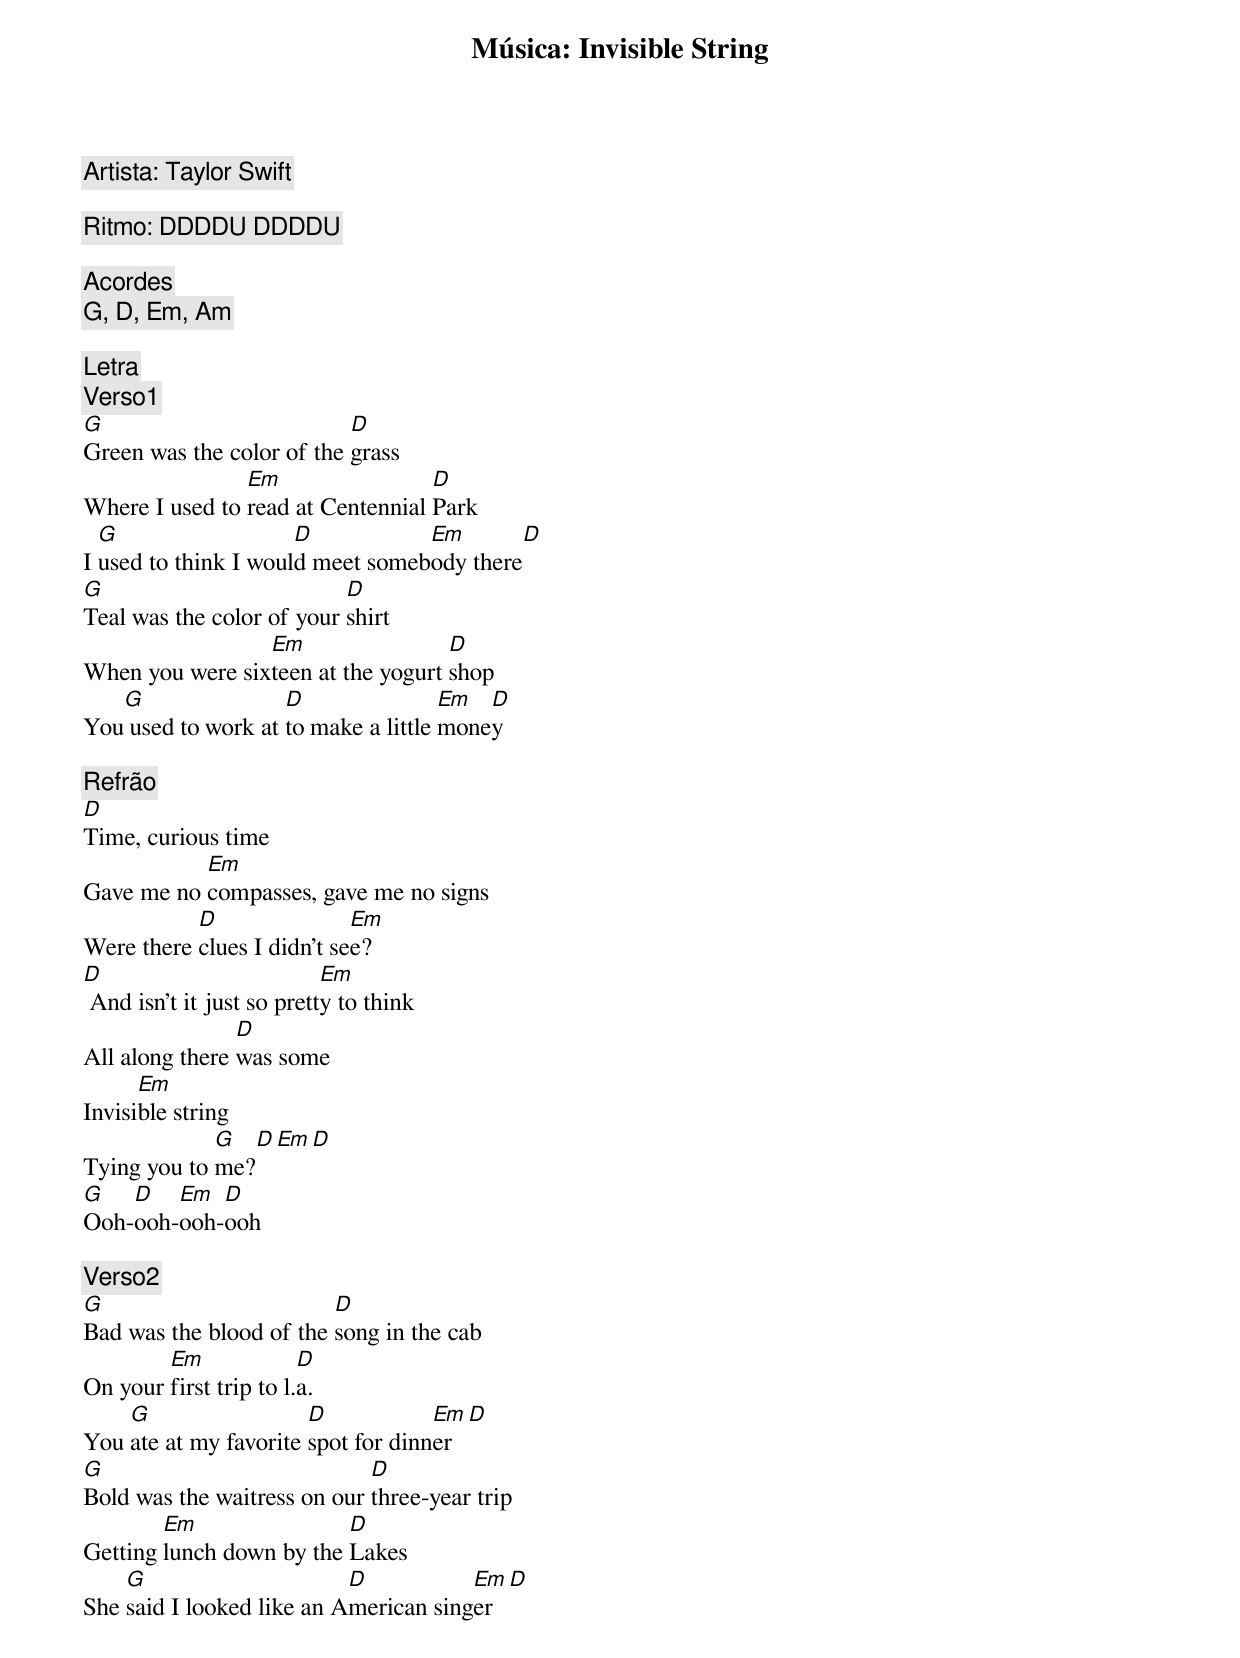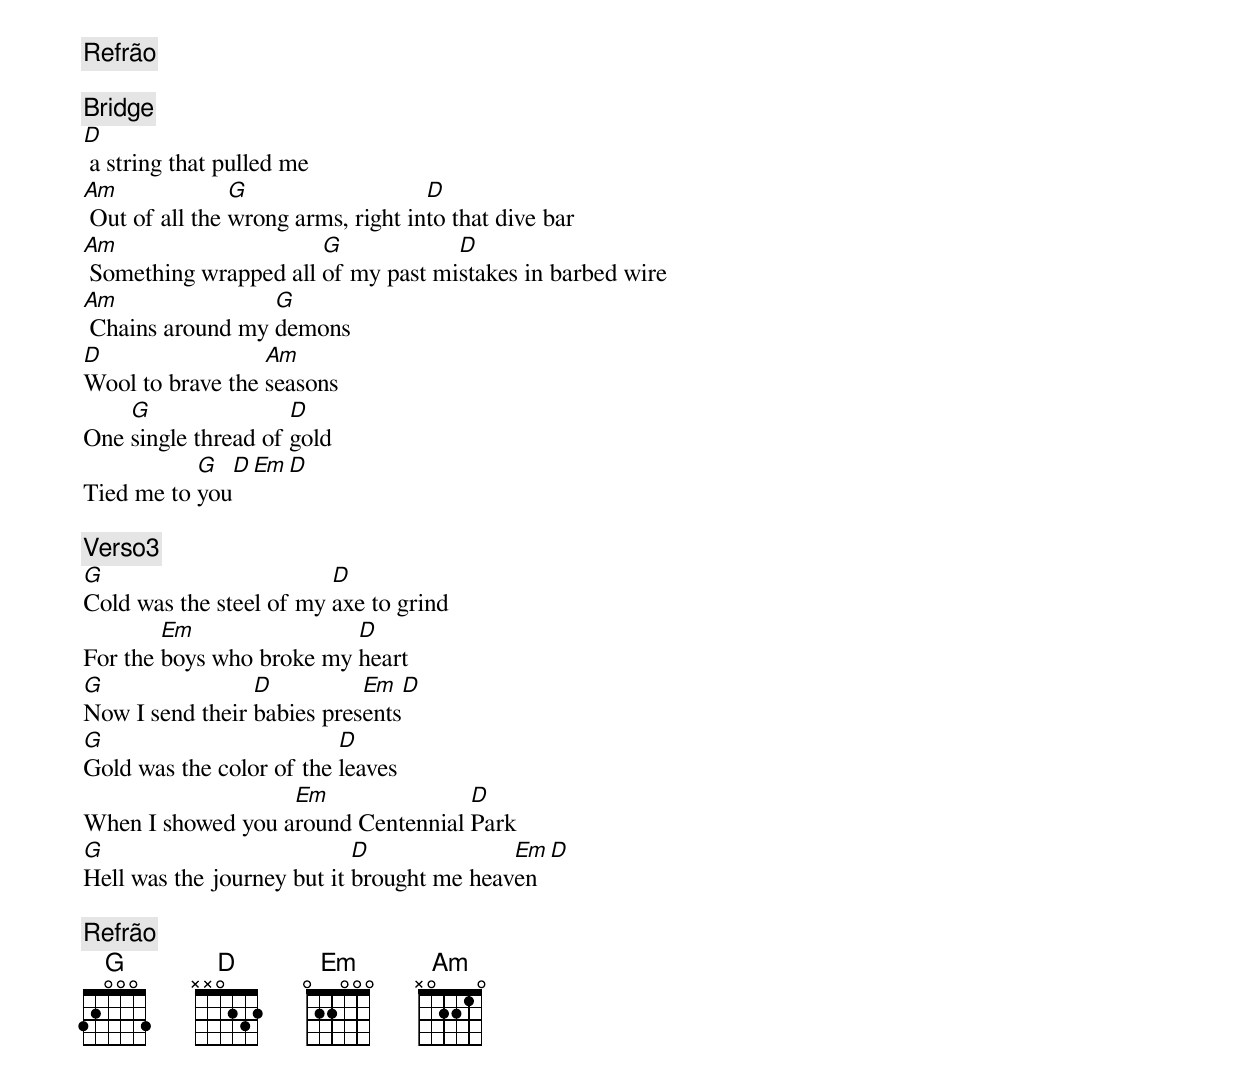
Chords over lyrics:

Música: Invisible String

Artista: Taylor Swift

Ritmo: DDDDU DDDDU

[Acordes]
G, D, Em, Am

[Letra]
[Verso1]
G                          D
Green was the color of the grass
                Em                 D
Where I used to read at Centennial Park
  G                   D           Em       D
I used to think I would meet somebody there
G                          D
Teal was the color of your shirt
                 Em                 D
When you were sixteen at the yogurt shop
   G                D                Em  D
You used to work at to make a little money

[Refrão]
D
Time, curious time
           Em
Gave me no compasses, gave me no signs
           D                Em
Were there clues I didn't see?
D                          Em
 And isn't it just so pretty to think
                D
All along there was some
      Em
Invisible string
             G  D  Em  D
Tying you to me?
G   D   Em  D
Ooh-ooh-ooh-ooh

[Verso2]
G                        D
Bad was the blood of the song in the cab
        Em              D
On your first trip to l.a.
    G                  D            Em  D
You ate at my favorite spot for dinner
G                            D
Bold was the waitress on our three-year trip
        Em                D
Getting lunch down by the Lakes
    G                      D           Em  D
She said I looked like an American singer

[Refrão]

[Bridge]
D
 a string that pulled me
Am              G                   D
 Out of all the wrong arms, right into that dive bar
Am                     G            D
 Something wrapped all of my past mistakes in barbed wire
Am                G
 Chains around my demons
D                 Am
Wool to brave the seasons
    G                D
One single thread of gold
           G    D  Em  D
Tied me to you

[Verso3]
G                        D
Cold was the steel of my axe to grind
        Em                D
For the boys who broke my heart
G                D          Em   D
Now I send their babies presents
G                         D
Gold was the color of the leaves
                   Em               D
When I showed you around Centennial Park
G                           D              Em  D
Hell was the journey but it brought me heaven

[Refrão]
